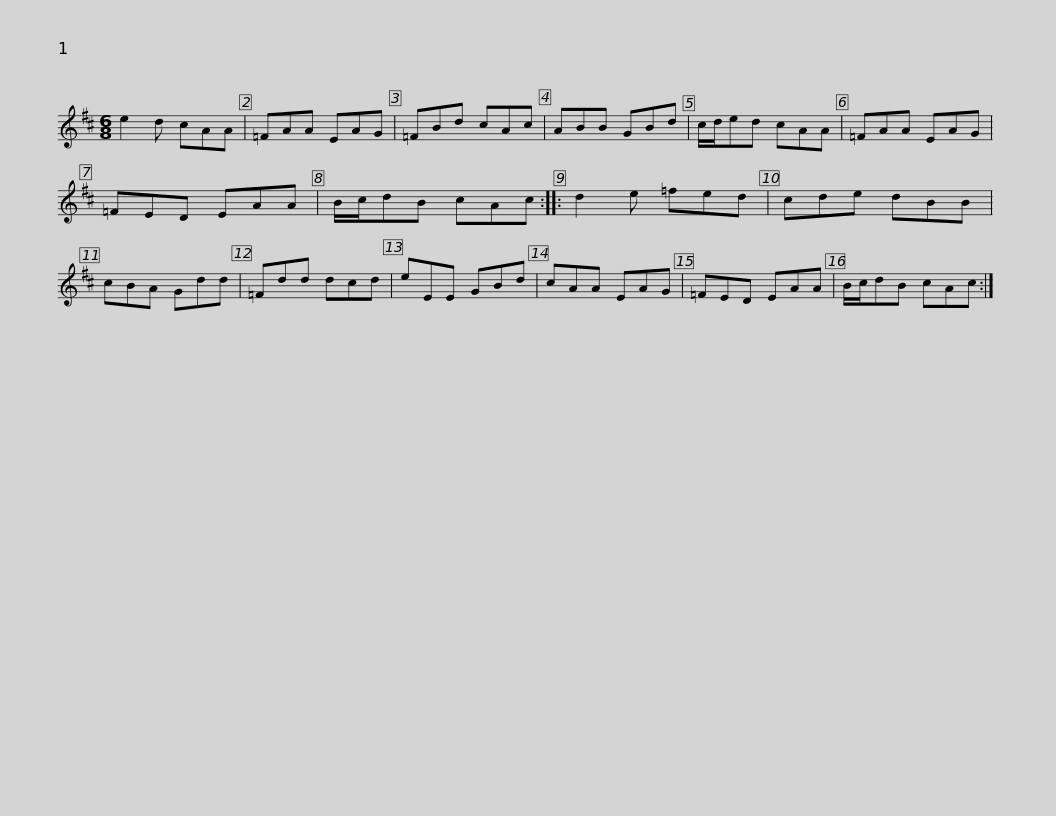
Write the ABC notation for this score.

X:1
L:1/8
M:6/8
I:linebreak $
K:D
V:1 treble
V:1
 e2 d cAA | =FAA EAG | =FBd cAc | ABB GBd | c/d/ed cAA | %5
 =FAA EAG | =FED EAA |$ B/c/dB cAc :: d2 e =fed | cde dBB | %10
 cBA Gdd | =Fdd dcd | eEE GBd | cAA EAG |$ =FED EAA | %15
 B/c/dB cAc :| %16
